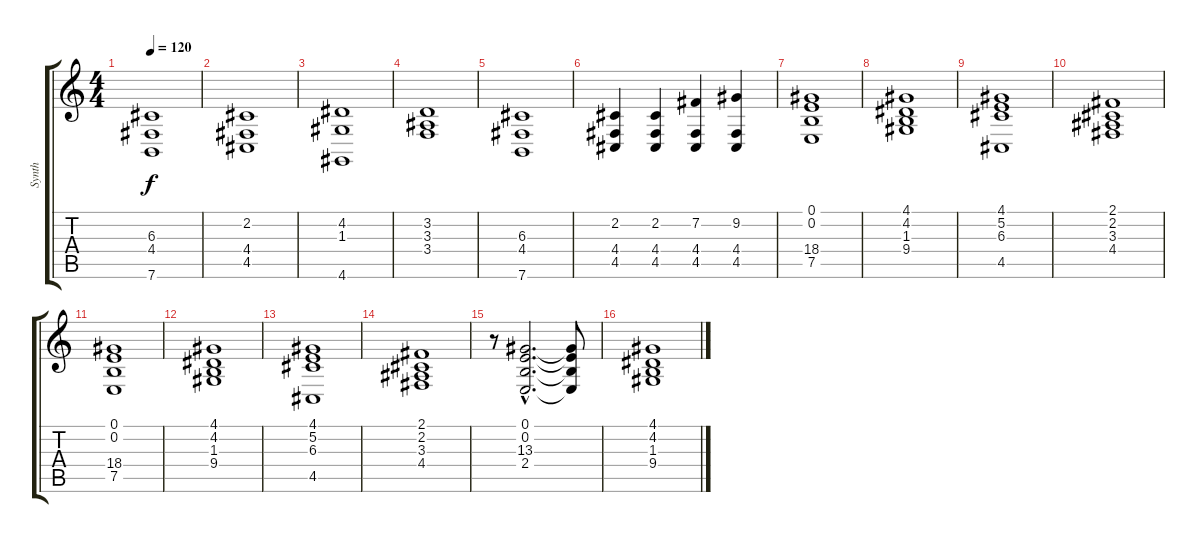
\track ("Synth" "Synth") {instrument synthstrings1}
\staff {score tabs}
\tuning (E4 B3 G3 D3 A2 E2) {hide}
\ts (4 4)
\tempo 120
\clef g2
\ks c
(6.3 4.4 7.6).1{dy f} |
(2.2 4.4 4.5).1 |
(4.2 1.3 4.6).1 |
(3.2 3.3 3.4).1 |
(6.3 4.4 7.6).1 |
(2.2 4.4 4.5).4 (2.2 4.4 4.5).4 (7.2 4.4 4.5).4 (9.2 4.4 4.5).4 |
(0.1 0.2 18.4 7.5).1{volume 11} |
(4.1 4.2 1.3 9.4).1 |
(4.1 5.2 6.3 4.5).1 |
(2.1 2.2 3.3 4.4).1 |
(0.1 0.2 18.4 7.5).1{volume 11} |
(4.1 4.2 1.3 9.4).1 |
(4.1 5.2 6.3 4.5).1 |
(2.1 2.2 3.3 4.4).1 |
r.8{volume 11} (0.1{hac} 0.2{hac} 13.3{hac} 2.4{hac}).2{d} (0.1{t} 0.2{t} 13.3{t} 2.4{t}).8 |
(4.1 4.2 1.3 9.4).1
